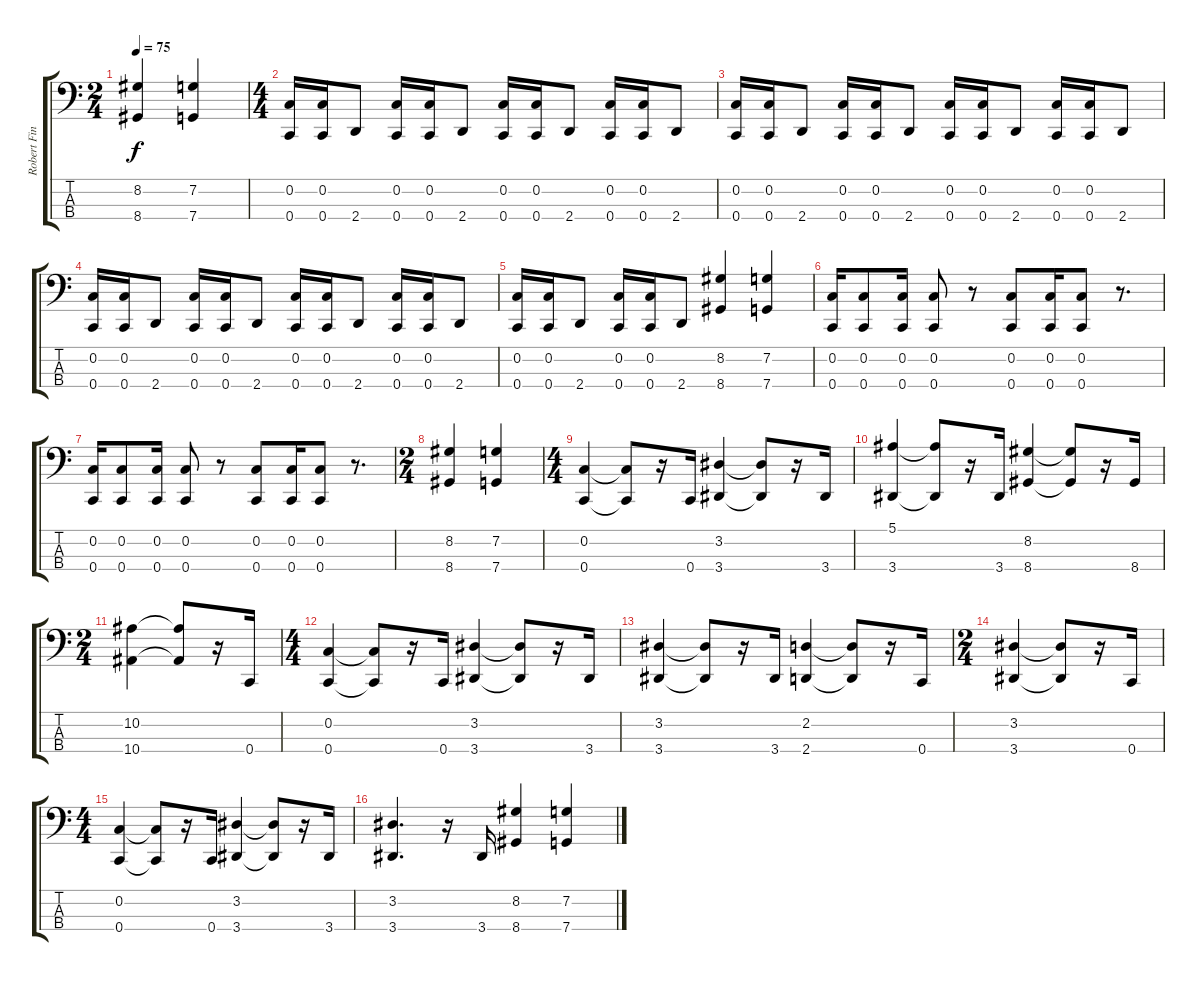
\track ("Robert Finger" "Robert Fin") {instrument electricbassfinger}
\staff {score tabs}
\tuning (F2 C2 G1 C1) {hide}
\ts (2 4)
\tempo 75
\clef f4
\ks c
(8.2 8.4).4{dy f} (7.2 7.4).4 |
\ts (4 4)
(0.2 0.4).16 (0.2 0.4).16 2.4.8 (0.2 0.4).16 (0.2 0.4).16 2.4.8 (0.2 0.4).16 (0.2 0.4).16 2.4.8 (0.2 0.4).16 (0.2 0.4).16 2.4.8 |
(0.2 0.4).16 (0.2 0.4).16 2.4.8 (0.2 0.4).16 (0.2 0.4).16 2.4.8 (0.2 0.4).16 (0.2 0.4).16 2.4.8 (0.2 0.4).16 (0.2 0.4).16 2.4.8 |
(0.2 0.4).16 (0.2 0.4).16 2.4.8 (0.2 0.4).16 (0.2 0.4).16 2.4.8 (0.2 0.4).16 (0.2 0.4).16 2.4.8 (0.2 0.4).16 (0.2 0.4).16 2.4.8 |
(0.2 0.4).16 (0.2 0.4).16 2.4.8 (0.2 0.4).16 (0.2 0.4).16 2.4.8 (8.2 8.4).4 (7.2 7.4).4 |
(0.2 0.4).16 (0.2 0.4).8 (0.2 0.4).16 (0.2 0.4).8 r.8 (0.2 0.4).8 (0.2 0.4).16 (0.2 0.4).8 r.8{d} |
(0.2 0.4).16 (0.2 0.4).8 (0.2 0.4).16 (0.2 0.4).8 r.8 (0.2 0.4).8 (0.2 0.4).16 (0.2 0.4).8 r.8{d} |
\ts (2 4)
(8.2 8.4).4 (7.2 7.4).4 |
\ts (4 4)
(0.2 0.4).4 (0.2{t} 0.4{t}).8 r.16 0.4.16 (3.2 3.4).4 (3.2{t} 3.4{t}).8 r.16 3.4.16 |
(5.1 3.4).4 (5.1{t} 3.4{t}).8 r.16 3.4.16 (8.2 8.4).4 (8.2{t} 8.4{t}).8 r.16 8.4.16 |
\ts (2 4)
(10.2 10.4).4 (10.2{t} 10.4{t}).8 r.16 0.4.16 |
\ts (4 4)
(0.2 0.4).4 (0.2{t} 0.4{t}).8 r.16 0.4.16 (3.2 3.4).4 (3.2{t} 3.4{t}).8 r.16 3.4.16 |
(3.2 3.4).4 (3.2{t} 3.4{t}).8 r.16 3.4.16 (2.2 2.4).4 (2.2{t} 2.4{t}).8 r.16 0.4.16 |
\ts (2 4)
(3.2 3.4).4 (3.2{t} 3.4{t}).8 r.16 0.4.16 |
\ts (4 4)
(0.2 0.4).4 (0.2{t} 0.4{t}).8 r.16 0.4.16 (3.2 3.4).4 (3.2{t} 3.4{t}).8 r.16 3.4.16 |
(3.2 3.4).4{d} r.16 3.4.16 (8.2 8.4).4 (7.2 7.4).4
